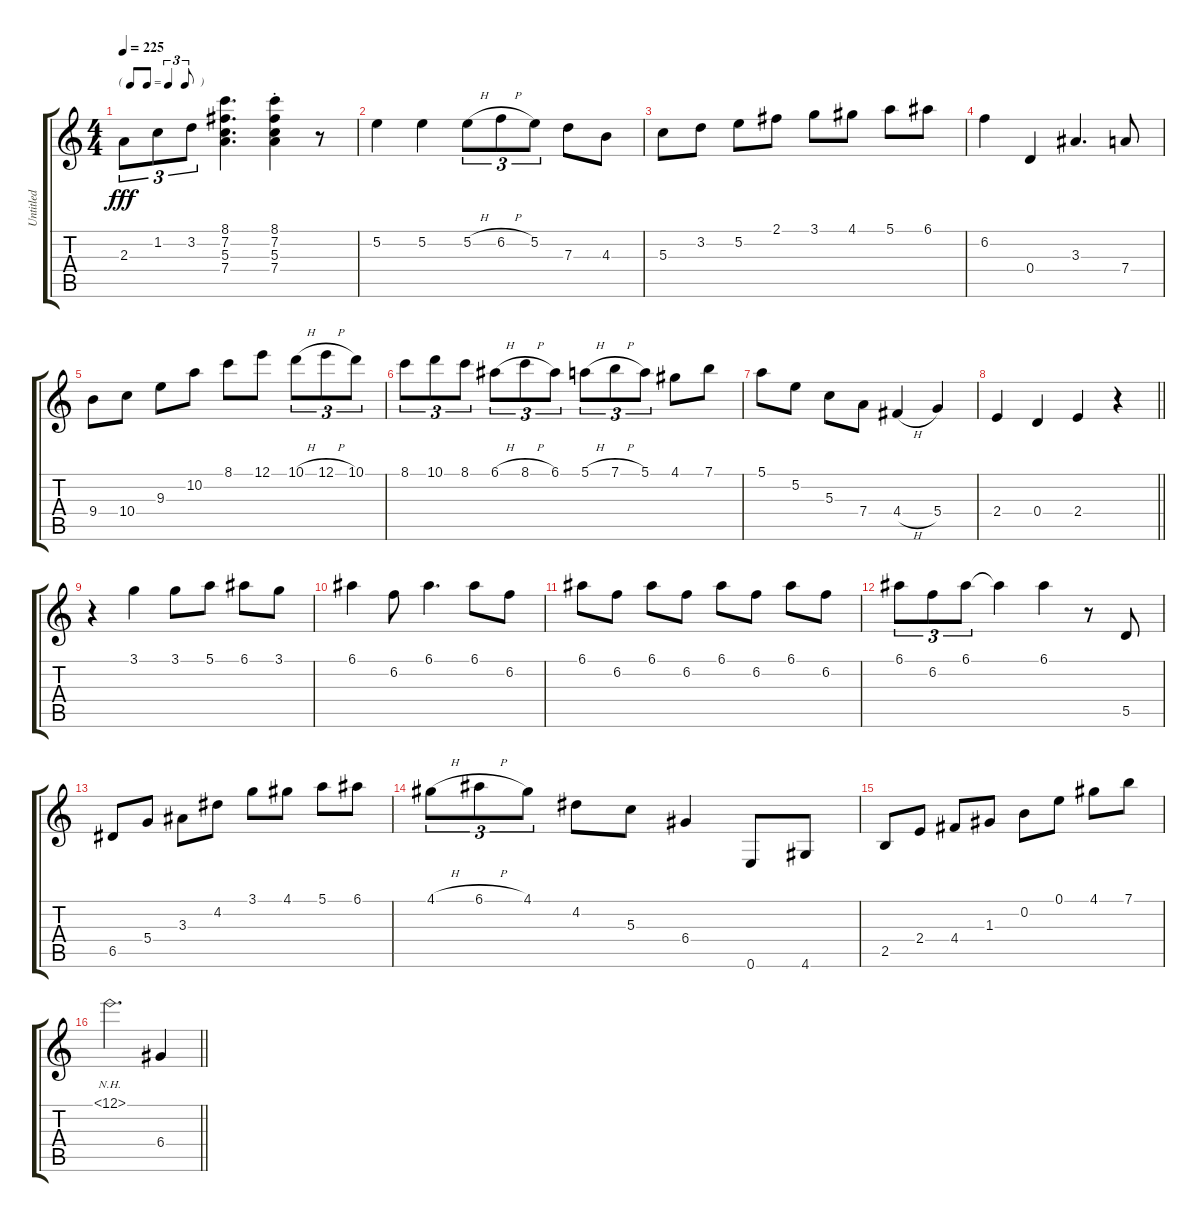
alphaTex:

\track ("Untitled" "Untitled") {instrument acousticguitarsteel}
\staff {score tabs}
\tuning (E4 B3 G3 D3 A2 E2) {hide}
\ts (4 4)
\tf triplet8th
\tempo 225
\clef g2
\ks c
2.3.8{tu (3 2) dy fff} 1.2.8{tu (3 2)} 3.2.8{tu (3 2)} (8.1 7.2 5.3 7.4).4{d} (8.1{st} 7.2{st} 5.3{st} 7.4{st}).4 r.8 |
5.2.4 5.2.4 5.2{h}.8{tu (3 2)} 6.2{h}.8{tu (3 2)} 5.2.8{tu (3 2)} 7.3.8 4.3.8 |
5.3.8 3.2.8 5.2.8 2.1.8 3.1.8 4.1.8 5.1.8 6.1.8 |
6.2.4 0.4.4 3.3.4{d} 7.4.8 |
9.4.8 10.4.8 9.3.8 10.2.8 8.1.8 12.1.8 10.1{h}.8{tu (3 2)} 12.1{h}.8{tu (3 2)} 10.1.8{tu (3 2)} |
8.1.8{tu (3 2)} 10.1.8{tu (3 2)} 8.1.8{tu (3 2)} 6.1{h}.8{tu (3 2)} 8.1{h}.8{tu (3 2)} 6.1.8{tu (3 2)} 5.1{h}.8{tu (3 2)} 7.1{h}.8{tu (3 2)} 5.1.8{tu (3 2)} 4.1.8 7.1.8 |
5.1.8 5.2.8 5.3.8 7.4.8 4.4{h}.4 5.4.4 |
\barLineRight lightlight
2.4.4 0.4.4 2.4.4 r.4 |
r.4 3.1.4 3.1.8 5.1.8 6.1.8 3.1.8 |
6.1.4 6.2.8 6.1.4{d} 6.1.8 6.2.8 |
6.1.8 6.2.8 6.1.8 6.2.8 6.1.8 6.2.8 6.1.8 6.2.8 |
6.1.8{tu (3 2)} 6.2.8{tu (3 2)} 6.1.8{tu (3 2)} 6.1{t}.4 6.1.4 r.8 5.5.8 |
6.5.8 5.4.8 3.3.8 4.2.8 3.1.8 4.1.8 5.1.8 6.1.8 |
4.1{h}.8{tu (3 2)} 6.1{h}.8{tu (3 2)} 4.1.8{tu (3 2)} 4.2.8 5.3.8 6.4.4 0.6.8 4.6.8 |
2.5.8 2.4.8 4.4.8 1.3.8 0.2.8 0.1.8 4.1.8 7.1.8 |
\barLineRight lightlight
12.1{nh}.2{d} 6.4.4
